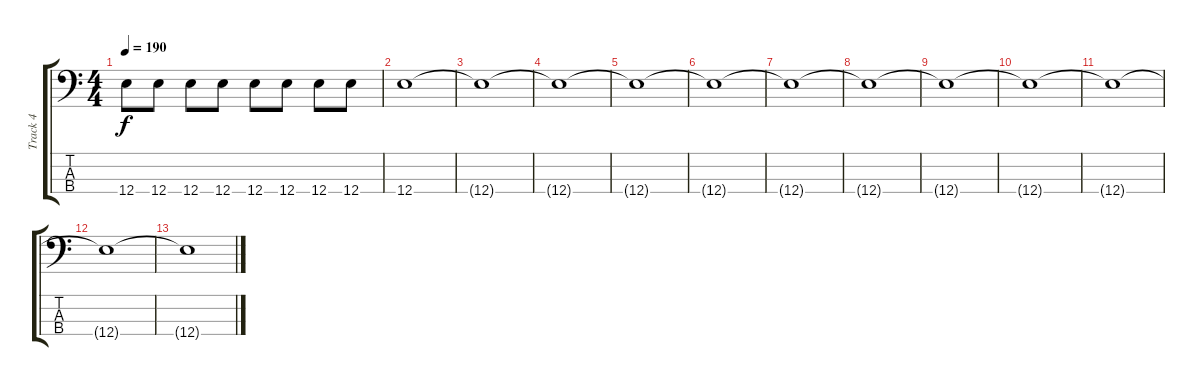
\track ("Track 4" "Track 4") {instrument electricbasspick}
\staff {score tabs}
\tuning (G2 D2 A1 E1) {hide}
\ts (4 4)
\tempo 190
\clef f4
\ks c
12.4.8{dy f} 12.4.8 12.4.8 12.4.8 12.4.8 12.4.8 12.4.8 12.4.8 |
12.4.1 |
12.4{t}.1 |
12.4{t}.1 |
12.4{t}.1 |
12.4{t}.1 |
12.4{t}.1 |
12.4{t}.1 |
12.4{t}.1 |
12.4{t}.1 |
12.4{t}.1 |
12.4{t}.1 |
12.4{t}.1
